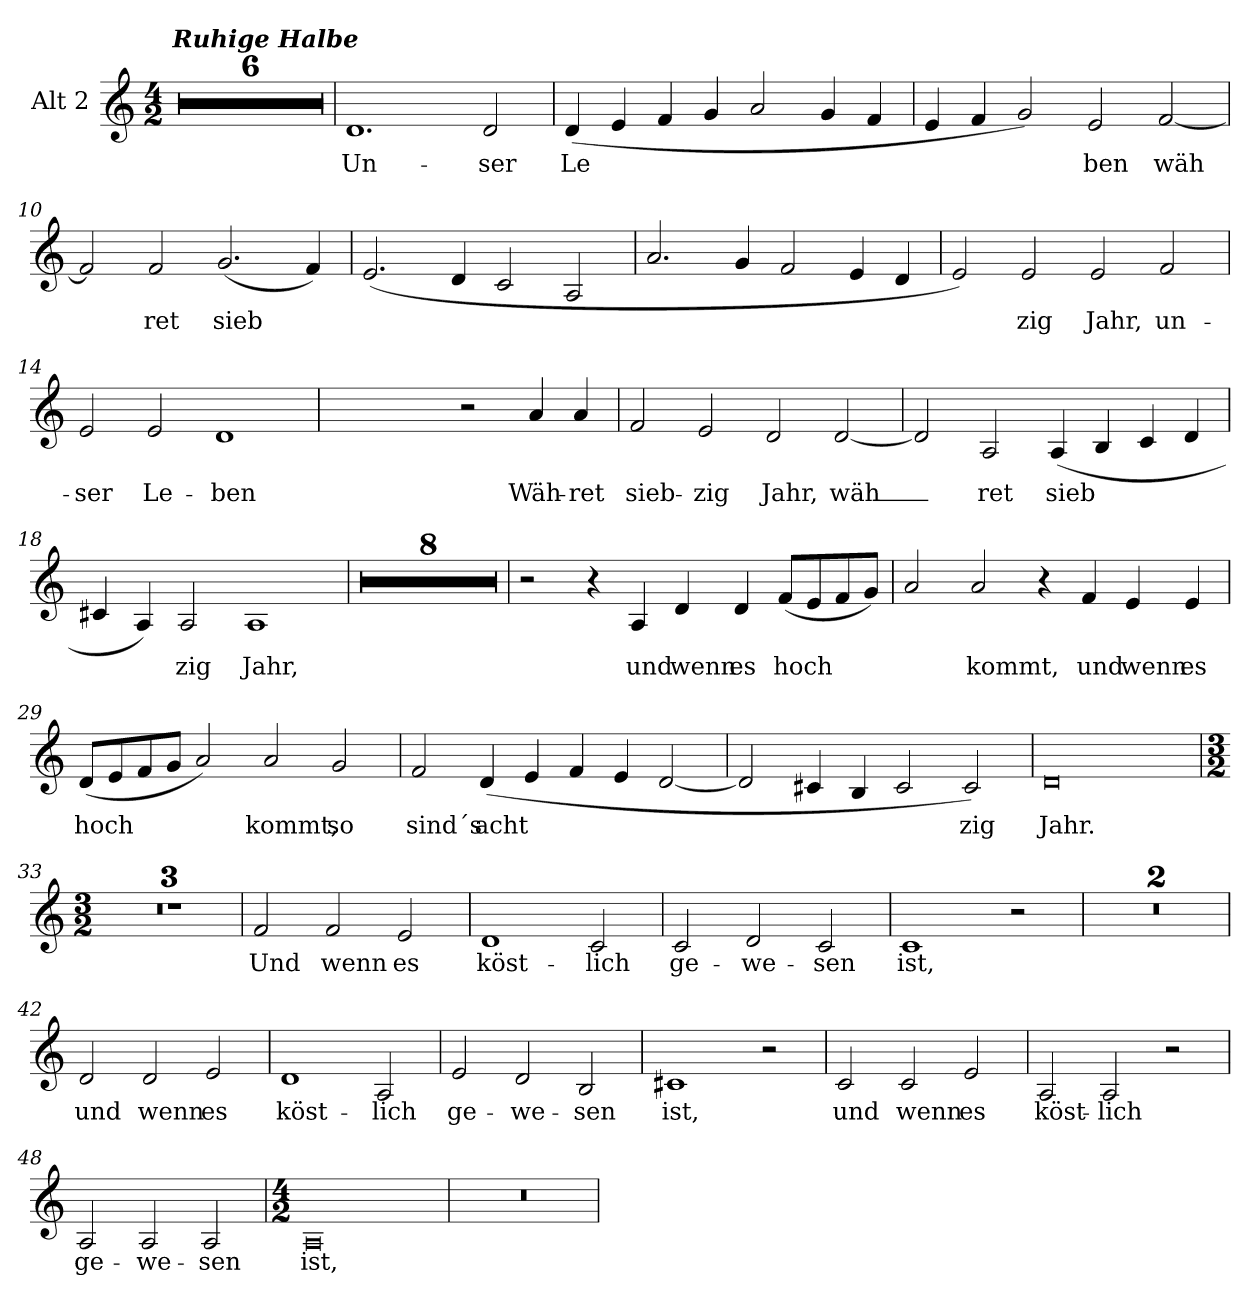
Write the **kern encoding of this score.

**kern	**text
*part1	*part1
*staff1	*staff1
*I"Alt 2	*
*I'A 2	*
*clefG2	*
*k[]	*
*M4/2	*
=1	=1
!LO:TX:a:Bi:t=Ruhige Halbe	!
0r	.
=2	=2
0r	.
=3	=3
0r	.
=4	=4
0r	.
=5	=5
0r	.
=6	=6
0r	.
=7	=7
!	!LO:LY:b
1.d	Un-
!	!LO:LY:b
2d/	ser
!!LO:LB:g=z
=8	=8
!	!LO:LY:b
(4d/	Le
4e/	.
4f/	.
4g/	.
2a/	.
4g/	.
4f/	.
=9	=9
4e/	.
4f/	.
2g/)	.
!	!LO:LY:b
2e/	ben
!	!LO:LY:b
[2f/	wäh
!!LO:LB:g=z
=10	=10
2f/]	.
!	!LO:LY:b
2f/	ret
!	!LO:LY:b
(2.g/	sieb
4f/)	.
!!LO:LB:g=z
=11	=11
(2.e/	.
4d/	.
2c/	.
2A/	.
=12	=12
2.a/	.
4g/	.
2f/	.
4e/	.
4d/	.
=13	=13
2e/)	.
!	!LO:LY:b
2e/	zig
!	!LO:LY:b
2e/	Jahr,
!	!LO:LY:b
2f/	un-
!!LO:LB:g=z
=14	=14
!	!LO:LY:b
2e/	ser
!	!LO:LY:b
2e/	Le-
!	!LO:LY:b
1d	ben
=15	=15
2ryy	.
2ryy	.
2r	.
!	!LO:LY:b
4a/	Wäh-
!	!LO:LY:b
4a/	ret
=16	=16
!	!LO:LY:b
2f/	sieb-
!	!LO:LY:b
2e/	zig
!	!LO:LY:b
2d/	Jahr,
!	!LO:LY:b
[2d/	wäh_-
!!LO:LB:g=z
=17	=17
!	!LO:LY:b
2d/]	_-
!	!LO:LY:b
2A/	ret
!	!LO:LY:b
(4A/	sieb
4B/	.
4c/	.
4d/	.
=18	=18
4c#X/	.
4A/)	.
!	!LO:LY:b
2A/	zig
!	!LO:LY:b
1A	Jahr,
=19	=19
0r	.
=20	=20
0r	.
=21	=21
0r	.
=22	=22
0r	.
!!LO:LB:g=z
=23	=23
0r	.
=24	=24
0r	.
=25	=25
0r	.
=26	=26
0r	.
!!LO:LB:g=z
=27	=27
2r	.
4r	.
!	!LO:LY:b
4A/	und
!	!LO:LY:b
4d/	wenn
!	!LO:LY:b
4d/	es
!	!LO:LY:b
(8f/L	hoch
8e/	.
8f/	.
8g/J)	.
=28	=28
!	!LO:LY:b
2a/	_
!	!LO:LY:b
2a/	kommt,
4r	.
!	!LO:LY:b
4f/	und
!	!LO:LY:b
4e/	wenn
!	!LO:LY:b
4e/	es
=29	=29
!	!LO:LY:b
(8d/L	hoch
8e/	.
8f/	.
8g/J	.
2a/)	.
!	!LO:LY:b
2a/	kommt,
!	!LO:LY:b
2g/	so
!!LO:LB:g=z
=30	=30
!	!LO:LY:b
2f/	sind´s
!	!LO:LY:b
(4d/	acht
4e/	.
4f/	.
4e/	.
[2d/	.
=31	=31
2d/]	.
4c#X/	.
4B/	.
2c#/	.
!	!LO:LY:b
2c#/)	zig
=32	=32
!	!LO:LY:b
0d	Jahr.
!!LO:LB:g=z
=33	=33
*M3/2	*
1.r	.
=34	=34
1.r	.
=35	=35
1.r	.
=36	=36
!	!LO:LY:b
2f/	Und
!	!LO:LY:b
2f/	wenn
!	!LO:LY:b
2e/	es
=37	=37
!	!LO:LY:b
1d	köst-
!	!LO:LY:b
2c/	lich
=38	=38
!	!LO:LY:b
2c/	ge-
!	!LO:LY:b
2d/	we-
!	!LO:LY:b
2c/	sen
=39	=39
!	!LO:LY:b
1c	ist,
2r	.
=40	=40
1.r	.
!!LO:LB:g=z
=41	=41
1.r	.
=42	=42
!	!LO:LY:b
2d/	und
!	!LO:LY:b
2d/	wenn
!	!LO:LY:b
2e/	es
!!LO:LB:g=z
=43	=43
!	!LO:LY:b
1d	köst-
!	!LO:LY:b
2A/	lich
=44	=44
!	!LO:LY:b
2e/	ge-
!	!LO:LY:b
2d/	we-
!	!LO:LY:b
2B/	sen
=45	=45
!	!LO:LY:b
1c#X	ist,
2r	.
=46	=46
!	!LO:LY:b
2c/	und
!	!LO:LY:b
2c/	wenn
!	!LO:LY:b
2e/	es
=47	=47
!	!LO:LY:b
2A/	köst-
!	!LO:LY:b
2A/	lich
2r	.
=48	=48
!	!LO:LY:b
2A/	ge-
!	!LO:LY:b
2A/	we-
!	!LO:LY:b
2A/	sen
!!LO:PB:g=z
=49	=49
*M4/2	*
!	!LO:LY:b
0A	ist,
=50	=50
0r	.
=	=
*-	*-
